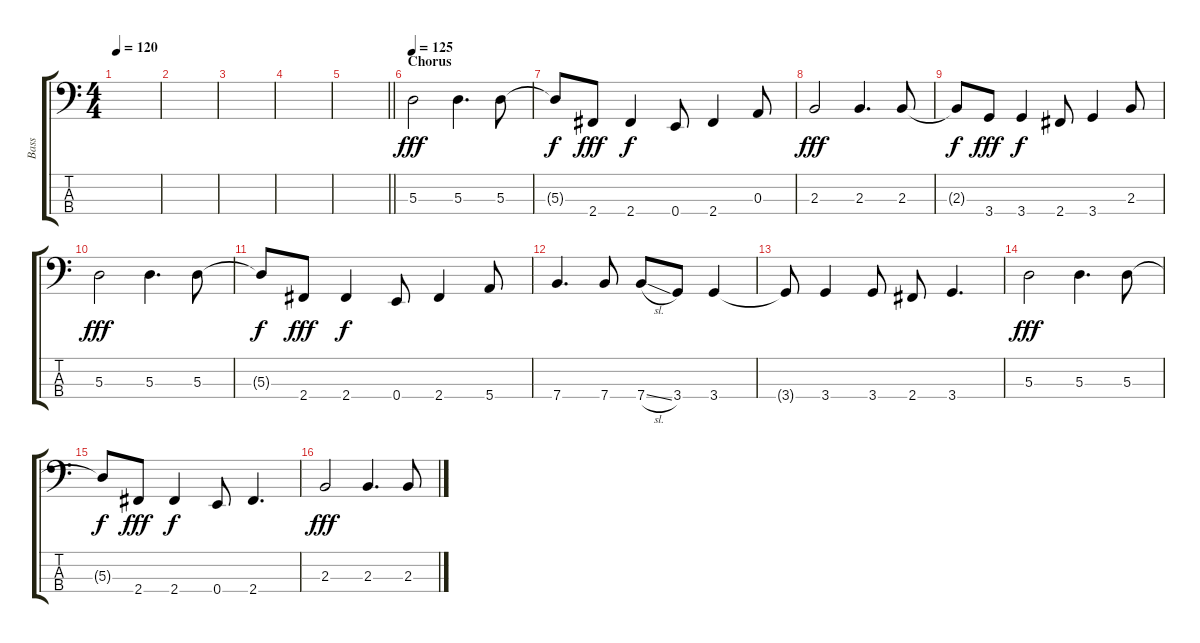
\track ("Bass" "Bass") {instrument electricbassfinger}
\staff {score tabs}
\tuning (G2 D2 A1 E1) {hide}
\ts (4 4)
\tempo 120
\clef f4
\ks c
|
|
|
|
\barLineRight lightlight
|
\section ("" "Chorus")
\tempo 125
5.3.2{dy fff} 5.3.4{d} 5.3.8 |
5.3{t}.8{dy f} 2.4.8{dy fff} 2.4.4{dy f} 0.4.8 2.4.4 0.3.8 |
2.3.2{dy fff} 2.3.4{d} 2.3.8 |
2.3{t}.8{dy f} 3.4.8{dy fff} 3.4.4{dy f} 2.4.8 3.4.4 2.3.8 |
5.3.2{dy fff} 5.3.4{d} 5.3.8 |
5.3{t}.8{dy f} 2.4.8{dy fff} 2.4.4{dy f} 0.4.8 2.4.4 5.4.8 |
7.4.4{d} 7.4.8 7.4{sl}.8 3.4.8 3.4.4 |
3.4{t}.8 3.4.4 3.4.8 2.4.8 3.4.4{d} |
5.3.2{dy fff} 5.3.4{d} 5.3.8 |
5.3{t}.8{dy f} 2.4.8{dy fff} 2.4.4{dy f} 0.4.8 2.4.4{d} |
2.3.2{dy fff} 2.3.4{d} 2.3.8
